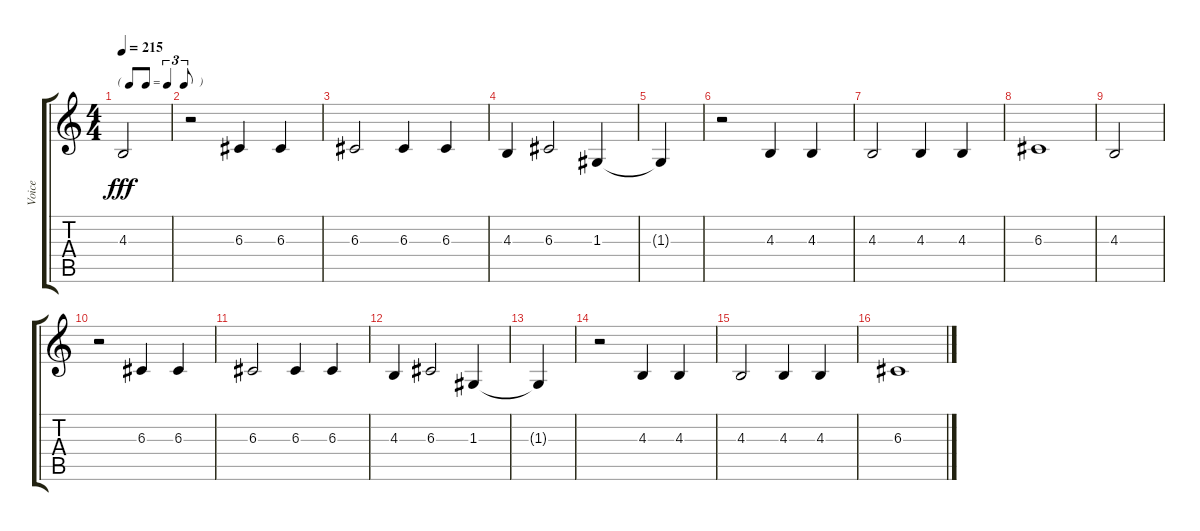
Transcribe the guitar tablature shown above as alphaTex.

\track ("Voice" "Voice") {instrument lead6voice}
\staff {score tabs}
\tuning (E4 B3 G3 D3 A2 E2) {hide}
\ts (4 4)
\tf triplet8th
\tempo 215
\clef g2
\ks c
4.3.2{dy fff} |
r.2 6.3.4 6.3.4 |
6.3.2 6.3.4 6.3.4 |
4.3.4 6.3.2 1.3.4 |
1.3{t}.4 |
r.2 4.3.4 4.3.4 |
4.3.2 4.3.4 4.3.4 |
6.3.1 |
4.3.2 |
r.2 6.3.4 6.3.4 |
6.3.2 6.3.4 6.3.4 |
4.3.4 6.3.2 1.3.4 |
1.3{t}.4 |
r.2 4.3.4 4.3.4 |
4.3.2 4.3.4 4.3.4 |
6.3.1
